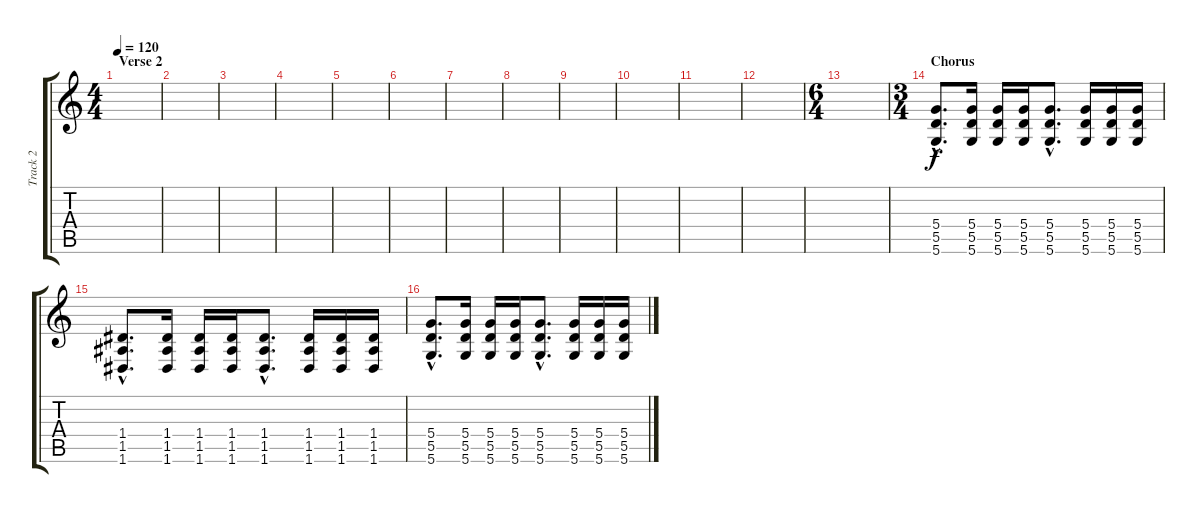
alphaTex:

\track ("Track 2" "Track 2") {instrument acousticguitarsteel}
\staff {score tabs}
\tuning (E4 B3 G3 D3 A2 D2) {hide}
\ts (4 4)
\section ("" "Verse 2")
\tempo 120
\clef g2
\ks c
|
|
|
|
|
|
|
|
|
|
|
|
\ts (6 4)
|
\ts (3 4)
\section ("" "Chorus")
(5.4{hac} 5.5{hac} 5.6{hac}).8{d} (5.4 5.5 5.6).16 (5.4 5.5 5.6).16 (5.4 5.5 5.6).16 (5.4{hac} 5.5{hac} 5.6{hac}).8{d} (5.4 5.5 5.6).16 (5.4 5.5 5.6).16 (5.4 5.5 5.6).16 |
(1.4{hac} 1.5{hac} 1.6{hac}).8{d} (1.4 1.5 1.6).16 (1.4 1.5 1.6).16 (1.4 1.5 1.6).16 (1.4{hac} 1.5{hac} 1.6{hac}).8{d} (1.4 1.5 1.6).16 (1.4 1.5 1.6).16 (1.4 1.5 1.6).16 |
(5.4{hac} 5.5{hac} 5.6{hac}).8{d} (5.4 5.5 5.6).16 (5.4 5.5 5.6).16 (5.4 5.5 5.6).16 (5.4{hac} 5.5{hac} 5.6{hac}).8{d} (5.4 5.5 5.6).16 (5.4 5.5 5.6).16 (5.4 5.5 5.6).16
